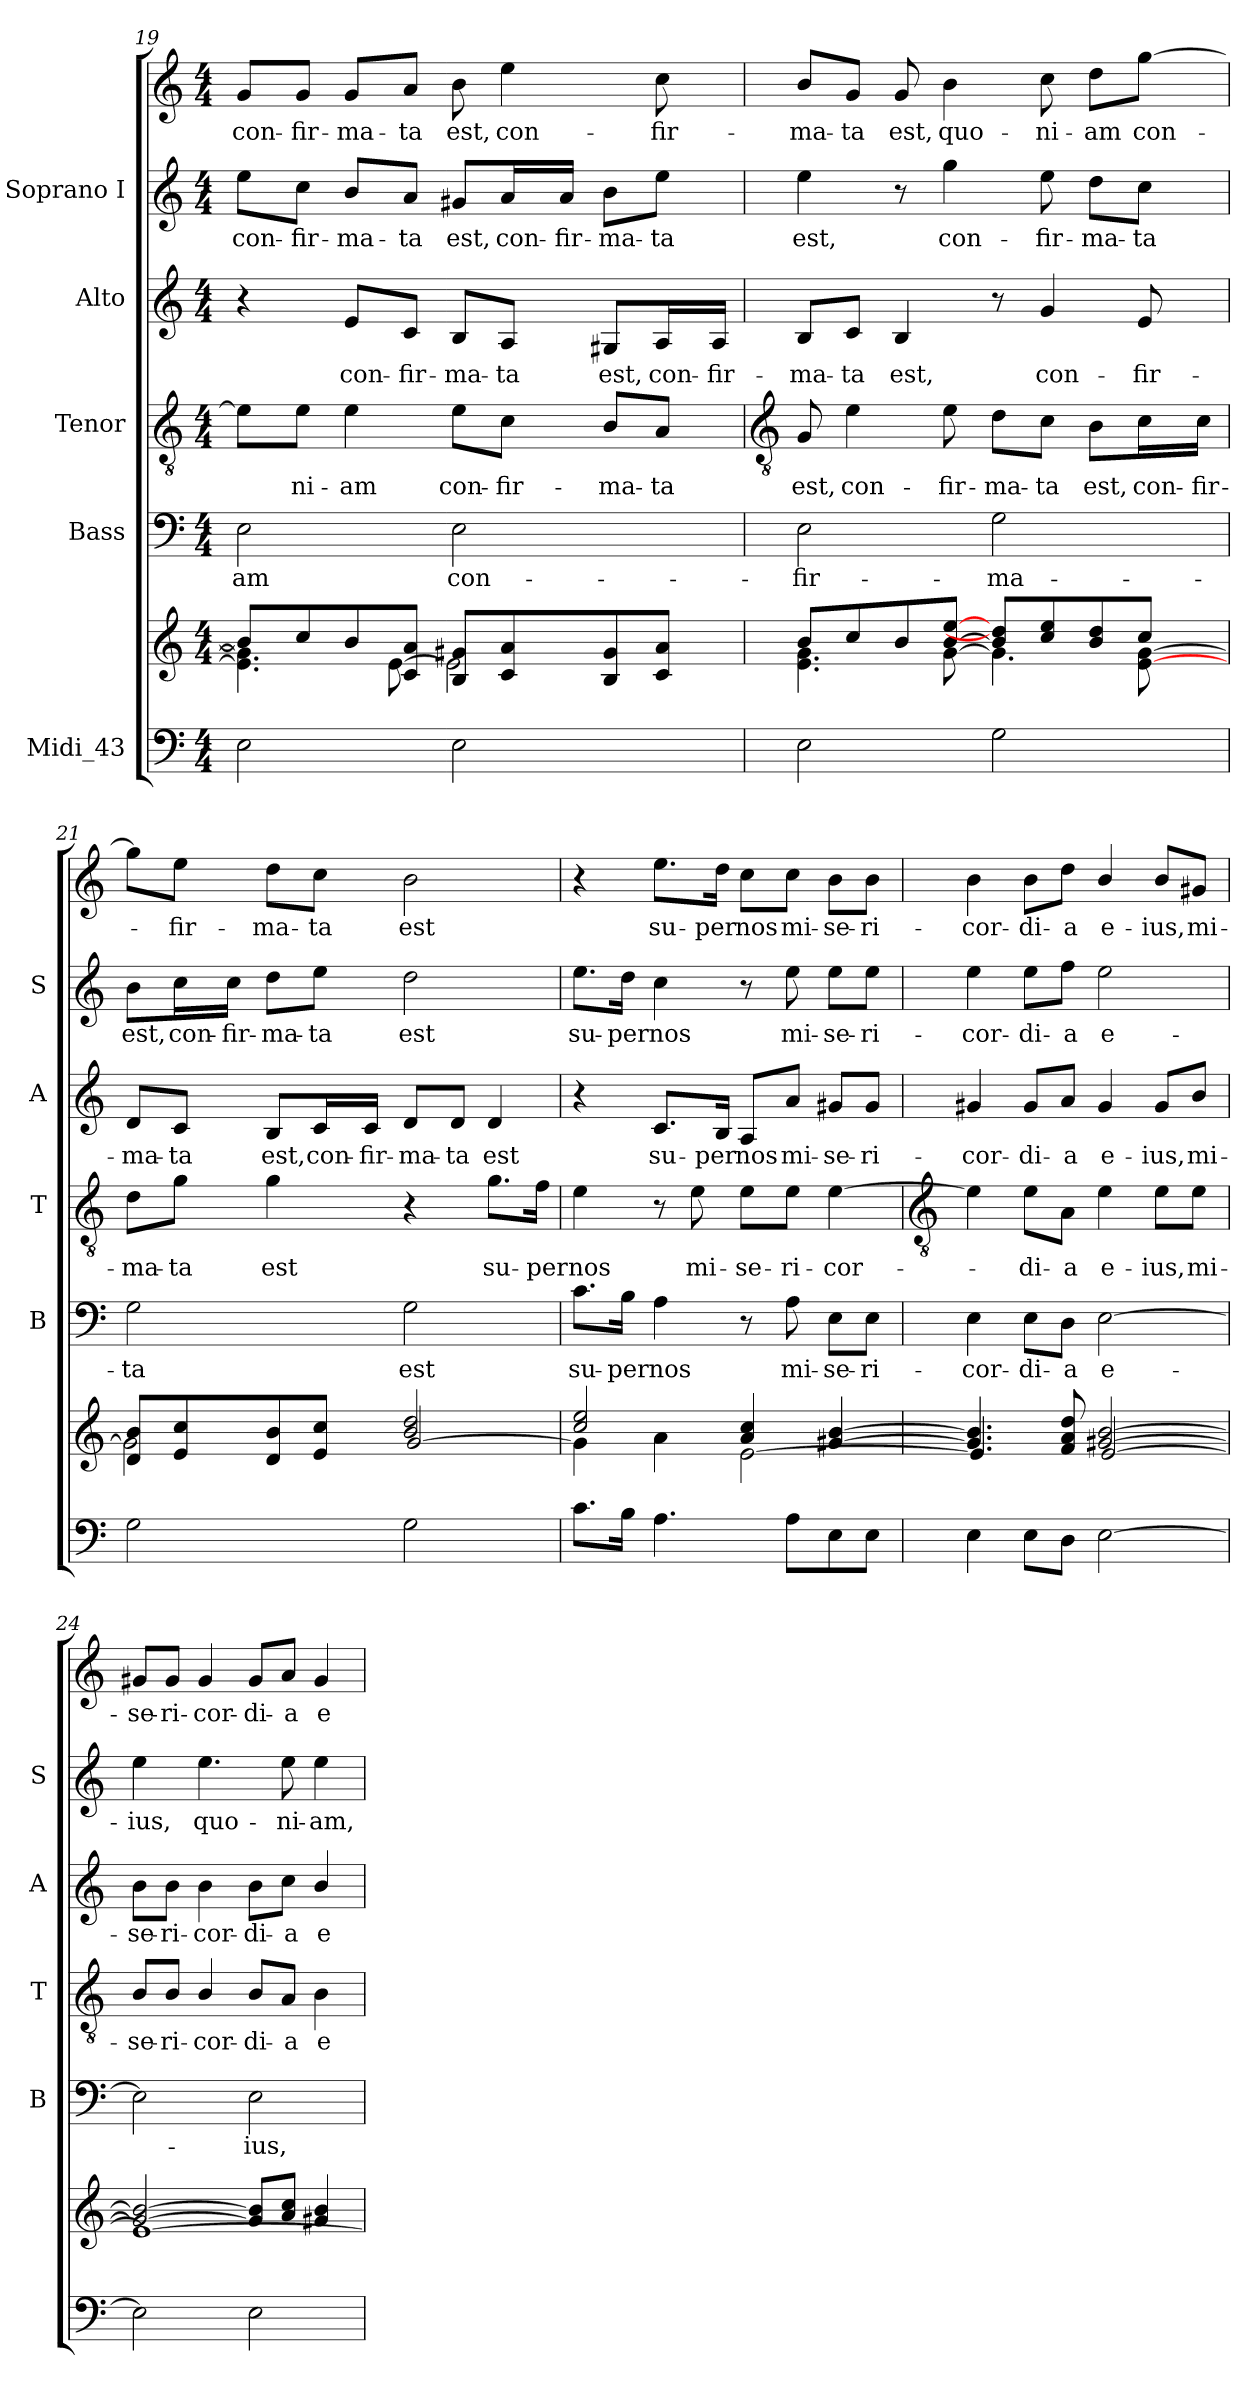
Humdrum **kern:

**kern	**kern	**kern	**text	**kern	**text	**kern	**text	**kern	**text	**kern	**text
*part5	*part5	*part4	*part4	*part3	*part3	*part2	*part2	*part1	*part1	*part1	*part1
*staff7	*staff6	*staff5	*staff5	*staff4	*staff4	*staff3	*staff3	*staff2	*staff2	*staff1	*staff1
*I"Midi_43	*	*I"Bass	*	*I"Tenor	*	*I"Alto	*	*I"Soprano I	*	*	*
*	*	*I'B	*	*I'T	*	*I'A	*	*I'S	*	*	*
*clefF4	*clefG2	*clefF4	*	*clefGv2	*	*clefG2	*	*clefG2	*	*clefG2	*
*k[]	*k[]	*k[]	*	*k[]	*	*k[]	*	*k[]	*	*k[]	*
*C:	*C:	*C:	*	*C:	*	*C:	*	*C:	*	*C:	*
*M4/4	*M4/4	*M4/4	*	*M4/4	*	*M4/4	*	*M4/4	*	*M4/4	*
=19	=19	=19	=19	=19	=19	=19	=19	=19	=19	=19	=19
*	*^	*	*	*	*	*	*	*	*	*	*
*	*	*^	*	*	*	*	*	*	*	*	*	*
!	!	!	!	!	!LO:LY:b	!	!	!	!	!	!LO:LY:b	!	!LO:LY:b
2E	8b/L]	1ryy	4.e\] 4.g\]	2E	-am	8e\L]	.	4r	.	8ee\L	-con-	8g/L	con-
!	!	!	!	!	!	!	!LO:LY:b	!	!	!	!LO:LY:b	!	!LO:LY:b
.	8cc/	.	.	.	.	8e\J	ni-	.	.	8cc\J	-fir-	8g/J	-fir-
!	!	!	!	!	!	!	!LO:LY:b	!	!LO:LY:b	!	!LO:LY:b	!	!LO:LY:b
.	8b/	.	.	.	.	4e	-am	8e/L	con-	8b/L	-ma-	8g/L	-ma-
!	!	!	!	!	!	!	!	!	!LO:LY:b	!	!LO:LY:b	!	!LO:LY:b
.	8c/ 8a/J	.	[8e\	.	.	.	.	8c/J	-fir-	8a/J	-ta	8a/J	-ta
!	!	!	!	!	!LO:LY:b	!	!LO:LY:b	!	!LO:LY:b	!	!LO:LY:b	!	!LO:LY:b
2E	8B/ 8g#X/L	.	2e\]	2E	con-	8e\L	con-	8B/L	-ma-	8g#X/L	est,	8b	est,
!	!	!	!	!	!	!	!LO:LY:b	!	!LO:LY:b	!	!LO:LY:b	!	!LO:LY:b
.	8c/ 8a/	.	.	.	.	8c\J	-fir-	8A/J	-ta	16a/L	con-	4ee	con-
!	!	!	!	!	!	!	!	!	!	!	!LO:LY:b	!	!
.	.	.	.	.	.	.	.	.	.	16a/JJ	-fir-	.	.
!	!	!	!	!	!	!	!LO:LY:b	!	!LO:LY:b	!	!LO:LY:b	!	!
.	8B/ 8g#/	.	.	.	.	8B/L	-ma-	8G#X/L	est,	8b\L	-ma-	.	.
!	!	!	!	!	!	!	!LO:LY:b	!	!LO:LY:b	!	!LO:LY:b	!	!LO:LY:b
.	8c/ 8a/J	.	.	.	.	8A/J	-ta	16A/L	con-	8ee\J	-ta	8cc	-fir-
!	!	!	!	!	!	!	!	!	!LO:LY:b	!	!	!	!
.	.	.	.	.	.	.	.	16A/JJ	-fir-	.	.	.	.
!!LO:LB:g=z
=20	=20	=20	=20	=20	=20	=20	=20	=20	=20	=20	=20	=20	=20
*	*	*	*	*	*	*clefGv2	*	*	*	*	*	*	*
!	!	!	!	!	!LO:LY:b	!	!LO:LY:b	!	!LO:LY:b	!	!LO:LY:b	!	!LO:LY:b
2E	8b/L	1ryy	4.e\ 4.g\	2E	-fir-	8G	est,	8B/L	-ma-	4ee	est,	8b/L	ma-
!	!	!	!	!	!	!	!LO:LY:b	!	!LO:LY:b	!	!	!	!LO:LY:b
.	8cc/	.	.	.	.	4e	con-	8c/J	-ta	.	.	8g/J	-ta
!	!	!	!	!	!	!	!	!	!LO:LY:b	!	!	!	!LO:LY:b
.	8b/	.	.	.	.	.	.	4B	est,	8r	.	8g	est,
!	!	!	!	!	!	!	!LO:LY:b	!	!	!	!LO:LY:b	!	!LO:LY:b
.	[8b/ [8ee/J	.	[8g\	.	.	8e	-fir-	.	.	4gg	con-	4b	quo-
!	!	!	!	!	!LO:LY:b	!	!LO:LY:b	!	!	!	!	!	!
2G	8b/] 8dd/]L	.	4.g\]	2G	-ma-	8d\L	-ma-	8r	.	.	.	.	.
!	!	!	!	!	!	!	!LO:LY:b	!	!LO:LY:b	!	!LO:LY:b	!	!LO:LY:b
.	8cc/ 8ee/	.	.	.	.	8c\J	-ta	4g	con-	8ee	-fir-	8cc	-ni-
!	!	!	!	!	!	!	!LO:LY:b	!	!	!	!LO:LY:b	!	!LO:LY:b
.	8b/ 8dd/	.	.	.	.	8B\L	est,	.	.	8dd\L	-ma-	8dd\L	-am
!	!	!	!	!	!	!	!LO:LY:b	!	!LO:LY:b	!	!LO:LY:b	!	!LO:LY:b
.	8cc/J	.	[8e\ [8g\	.	.	16c\L	con-	8e	-fir-	8cc\J	-ta	[8gg\J	con-
!	!	!	!	!	!	!	!LO:LY:b	!	!	!	!	!	!
.	.	.	.	.	.	16c\JJ	-fir-	.	.	.	.	.	.
=21	=21	=21	=21	=21	=21	=21	=21	=21	=21	=21	=21	=21	=21
!	!	!	!	!	!LO:LY:b	!	!LO:LY:b	!	!LO:LY:b	!	!LO:LY:b	!	!
2G	8d/ 8b/L	1ryy	2g\]	2G	-ta	8d\L	-ma-	8d/L	-ma-	8b\L	est,	8gg\L]	.
!	!	!	!	!	!	!	!LO:LY:b	!	!LO:LY:b	!	!LO:LY:b	!	!LO:LY:b
.	8e/ 8cc/	.	.	.	.	8g\J	-ta	8c/J	-ta	16cc\L	con-	8ee\J	fir-
!	!	!	!	!	!	!	!	!	!	!	!LO:LY:b	!	!
.	.	.	.	.	.	.	.	.	.	16cc\JJ	-fir-	.	.
!	!	!	!	!	!	!	!LO:LY:b	!	!LO:LY:b	!	!LO:LY:b	!	!LO:LY:b
.	8d/ 8b/	.	.	.	.	4g	est	8B/L	est,	8dd\L	-ma-	8dd\L	-ma-
!	!	!	!	!	!	!	!	!	!LO:LY:b	!	!LO:LY:b	!	!LO:LY:b
.	8e/ 8cc/J	.	.	.	.	.	.	16c/L	con-	8ee\J	-ta	8cc\J	-ta
!	!	!	!	!	!	!	!	!	!LO:LY:b	!	!	!	!
.	.	.	.	.	.	.	.	16c/JJ	-fir-	.	.	.	.
!	!	!	!	!	!LO:LY:b	!	!	!	!LO:LY:b	!	!LO:LY:b	!	!LO:LY:b
2G	2b/ 2dd/	.	[2g/	2G	est	4r	.	8d/L	-ma-	2dd	est	2b	est
!	!	!	!	!	!	!	!	!	!LO:LY:b	!	!	!	!
.	.	.	.	.	.	.	.	8d/J	-ta	.	.	.	.
!	!	!	!	!	!	!	!LO:LY:b	!	!LO:LY:b	!	!	!	!
.	.	.	.	.	.	8.g\L	su-	4d	est	.	.	.	.
!	!	!	!	!	!	!	!LO:LY:b	!	!	!	!	!	!
.	.	.	.	.	.	16f\Jk	-per	.	.	.	.	.	.
=22	=22	=22	=22	=22	=22	=22	=22	=22	=22	=22	=22	=22	=22
!	!	!	!	!	!LO:LY:b	!	!LO:LY:b	!	!	!	!LO:LY:b	!	!
8.cL	2cc/ 2ee/	1ryy	4g\]	8.c\L	su-	4e	nos	4r	.	8.ee\L	-su-	4r	.
!	!	!	!	!	!LO:LY:b	!	!	!	!	!	!LO:LY:b	!	!
16BJ	.	.	.	16B\Jk	-per	.	.	.	.	16dd\Jk	-per	.	.
!	!	!	!	!	!LO:LY:b	!	!	!	!LO:LY:b	!	!LO:LY:b	!	!LO:LY:b
4.A	.	.	4a\	4A	nos	8r	.	8.c/L	su-	4cc	nos	8.ee\L	su-
!	!	!	!	!	!	!	!LO:LY:b	!	!	!	!	!	!
.	.	.	.	.	.	8e	mi-	.	.	.	.	.	.
!	!	!	!	!	!	!	!	!	!LO:LY:b	!	!	!	!LO:LY:b
.	.	.	.	.	.	.	.	16B/Jk	-per	.	.	16dd\Jk	-per
!	!	!	!	!	!	!	!LO:LY:b	!	!LO:LY:b	!	!	!	!LO:LY:b
.	4a/ 4cc/	.	[2e\	8r	.	8e\L	-se-	8A/L	nos	8r	.	8cc\L	nos
!	!	!	!	!	!LO:LY:b	!	!LO:LY:b	!	!LO:LY:b	!	!LO:LY:b	!	!LO:LY:b
8AL	.	.	.	8A	mi-	8e\J	-ri-	8a/J	mi-	8ee	mi-	8cc\J	mi-
!	!	!	!	!	!LO:LY:b	!	!LO:LY:b	!	!LO:LY:b	!	!LO:LY:b	!	!LO:LY:b
8E	[4g#X/ [4b/	.	.	8E\L	-se-	[4e	-cor-	8g#X/L	-se-	8ee\L	-se-	8b\L	-se-
!	!	!	!	!	!LO:LY:b	!	!	!	!LO:LY:b	!	!LO:LY:b	!	!LO:LY:b
8EJ	.	.	.	8E\J	-ri-	.	.	8g#/J	-ri-	8ee\J	-ri-	8b\J	-ri-
!!LO:LB:g=z
=23	=23	=23	=23	=23	=23	=23	=23	=23	=23	=23	=23	=23	=23
*	*	*	*	*	*	*clefGv2	*	*	*	*	*	*	*
!	!	!	!	!	!LO:LY:b	!	!	!	!LO:LY:b	!	!LO:LY:b	!	!LO:LY:b
4E	4.g#/] 4.b/]	1ryy	4.e/]	4E	-cor-	4e]	.	4g#X	-cor-	4ee	-cor-	4b	-cor-
!	!	!	!	!	!LO:LY:b	!	!LO:LY:b	!	!LO:LY:b	!	!LO:LY:b	!	!LO:LY:b
8EL	.	.	.	8E\L	-di-	8e\L	di-	8g#/L	-di-	8ee\L	-di-	8b\L	-di-
!	!	!	!	!	!LO:LY:b	!	!LO:LY:b	!	!LO:LY:b	!	!LO:LY:b	!	!LO:LY:b
8DJ	8f/ 8a/ 8dd/	.	8ryy	8D\J	-a	8A\J	-a	8a/J	-a	8ff\J	-a	8dd\J	-a
!	!	!	!	!	!LO:LY:b	!	!LO:LY:b	!	!LO:LY:b	!	!LO:LY:b	!	!LO:LY:b
[2E	[2g#/ [2b/	.	[2e/	[2E	e-	4e	e-	4g#	e-	2ee	e-	4b/	e-
!	!	!	!	!	!	!	!LO:LY:b	!	!LO:LY:b	!	!	!	!LO:LY:b
.	.	.	.	.	.	8e\L	-ius,	8g#/L	-ius,	.	.	8b/L	-ius,
!	!	!	!	!	!	!	!LO:LY:b	!	!LO:LY:b	!	!	!	!LO:LY:b
.	.	.	.	.	.	8e\J	mi-	8b/J	mi-	.	.	8g#X/J	mi-
=24	=24	=24	=24	=24	=24	=24	=24	=24	=24	=24	=24	=24	=24
!	!	!	!	!	!	!	!LO:LY:b	!	!LO:LY:b	!	!LO:LY:b	!	!LO:LY:b
2E]	2g#/_ 2b/_	1ryy	1e\_	2E]	.	8B/L	-se-	8b\L	-se-	4ee	-ius,	8g#X/L	-se-
!	!	!	!	!	!	!	!LO:LY:b	!	!LO:LY:b	!	!	!	!LO:LY:b
.	.	.	.	.	.	8B/J	-ri-	8b\J	-ri-	.	.	8g#/J	-ri-
!	!	!	!	!	!	!	!LO:LY:b	!	!LO:LY:b	!	!LO:LY:b	!	!LO:LY:b
.	.	.	.	.	.	4B/	-cor-	4b	-cor-	4.ee	quo-	4g#	-cor-
!	!	!	!	!	!LO:LY:b	!	!LO:LY:b	!	!LO:LY:b	!	!	!	!LO:LY:b
2E	8g#/] 8b/]L	.	.	2E	ius,	8B/L	-di-	8b\L	-di-	.	.	8g#/L	-di-
!	!	!	!	!	!	!	!LO:LY:b	!	!LO:LY:b	!	!LO:LY:b	!	!LO:LY:b
.	8a/ 8cc/J	.	.	.	.	8A/J	-a	8cc\J	-a	8ee	-ni-	8a/J	-a
!	!	!	!	!	!	!	!LO:LY:b	!	!LO:LY:b	!	!LO:LY:b	!	!LO:LY:b
.	4g#/ 4b/	.	.	.	.	4B	e-	4b/	e-	4ee	-am,	4g#	e-
*	*v	*v	*v	*	*	*	*	*	*	*	*	*	*
=	=	=	=	=	=	=	=	=	=	=	=
*-	*-	*-	*-	*-	*-	*-	*-	*-	*-	*-	*-
